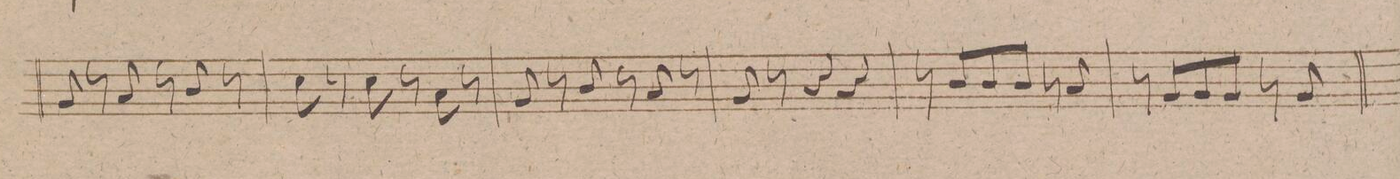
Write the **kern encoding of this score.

**kern	**dynam
*I"Violino 1mo	*
*clefG2	*
*k[f#c#g#]	*
*M3/4	*
8g#/	.
8r	.
8a/	.
8r	.
8b/	.
8r	.
=42	=42
*8\left	*
8cc#\	.
8r	.
8cc#\	.
8r	.
8a\	.
8r	.
=43	=43
8g#/	.
8r	.
8b/	.
8r	.
8a/	.
8r	.
=44	=44
8g#/	.
8r	.
4r	.
4r	.
=45	=45
8r	.
8b/L	.
8b/	.
8b/J	.
8r	.
8a/	.
=46	=46
8r	.
8g#/L	.
8g#/	.
8g#/J	.
8r	.
8g#/	.
=47	=47
*-	*-
